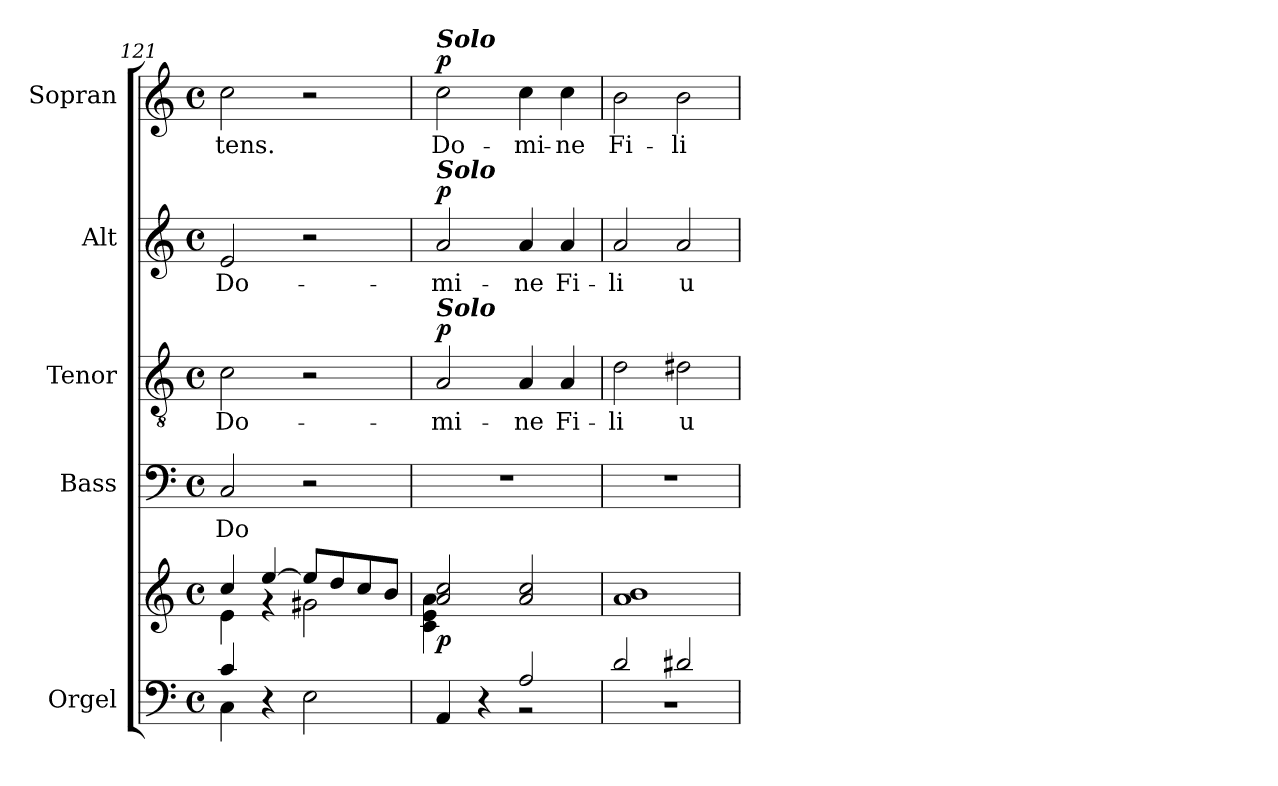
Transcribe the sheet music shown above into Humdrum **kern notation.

**kern	**kern	**dynam	**kern	**text	**kern	**text	**dynam	**kern	**text	**dynam	**kern	**text	**dynam
*part5	*part5	*part5	*part4	*part4	*part3	*part3	*part3	*part2	*part2	*part2	*part1	*part1	*part1
*staff6	*staff5	*staff5/6	*staff4	*staff4	*staff3	*staff3	*staff3	*staff2	*staff2	*staff2	*staff1	*staff1	*staff1
*I"Orgel	*	*	*I"Bass	*	*I"Tenor	*	*	*I"Alt	*	*	*I"Sopran	*	*
*I'Org.	*	*	*I'B.	*	*I'T.	*	*	*I'A.	*	*	*I'S.	*	*
*clefF4	*clefG2	*	*clefF4	*	*clefGv2	*	*	*clefG2	*	*	*clefG2	*	*
*k[]	*k[]	*	*k[]	*	*k[]	*	*	*k[]	*	*	*k[]	*	*
*C:	*C:	*	*C:	*	*C:	*	*	*C:	*	*	*C:	*	*
*M4/4	*M4/4	*	*M4/4	*	*M4/4	*	*	*M4/4	*	*	*M4/4	*	*
*met(c)	*met(c)	*	*met(c)	*	*met(c)	*	*	*met(c)	*	*	*met(c)	*	*
=121	=121	=121	=121	=121	=121	=121	=121	=121	=121	=121	=121	=121	=121
*^	*^	*	*	*	*	*	*	*	*	*	*	*	*
!	!	!	!	!	!	!LO:LY:b	!	!LO:LY:b	!	!	!LO:LY:b	!	!	!LO:LY:b	!
4c/	4C\	4cc/	4e\	.	2C/	Do-	2c\	Do-	.	2e/	Do-	.	2cc\	-tens.	.
2.ryy	4r	[>4ee/	4rg	.	.	.	.	.	.	.	.	.	.	.	.
.	2E\	8ee/L]	2g#X\	.	2r	.	2r	.	.	2r	.	.	2r	.	.
.	.	8dd/	.	.	.	.	.	.	.	.	.	.	.	.	.
.	.	8cc/	.	.	.	.	.	.	.	.	.	.	.	.	.
.	.	8b/J	.	.	.	.	.	.	.	.	.	.	.	.	.
=122	=122	=122	=122	=122	=122	=122	=122	=122	=122	=122	=122	=122	=122	=122	=122
!	!	!	!	!	!	!	!	!	!	!	!	!	!LO:TX:a:Bi:t=Solo	!	!
!	!	!	!	!	!	!	!	!	!	!LO:TX:a:Bi:t=Solo	!	!	!	!	!
!	!	!	!	!	!	!	!LO:TX:a:Bi:t=Solo	!	!	!	!	!	!	!	!
!	!	!	!	!LO:DY:b	!	!	!	!LO:LY:b	!LO:DY:a	!	!LO:LY:b	!LO:DY:a	!	!LO:LY:b	!LO:DY:a
4AA/	2ryy	2a/ 2cc/	4c\ 4e\ 4a\	p	1r	.	2A/	-mi-	p	2a/	-mi-	p	2cc\	Do-	p
4r	.	.	2.ryy	.	.	.	.	.	.	.	.	.	.	.	.
!	!	!	!	!	!	!	!	!LO:LY:b	!	!	!LO:LY:b	!	!	!LO:LY:b	!
2A/	2r	2a/ 2cc/	.	.	.	.	4A/	-ne	.	4a/	-ne	.	4cc\	-mi-	.
!	!	!	!	!	!	!	!	!LO:LY:b	!	!	!LO:LY:b	!	!	!LO:LY:b	!
.	.	.	.	.	.	.	4A/	Fi-	.	4a/	Fi-	.	4cc\	-ne	.
*	*	*v	*v	*	*	*	*	*	*	*	*	*	*	*	*
=123	=123	=123	=123	=123	=123	=123	=123	=123	=123	=123	=123	=123	=123	=123
!	!	!	!	!	!	!	!LO:LY:b	!	!	!LO:LY:b	!	!	!LO:LY:b	!
2d/	1r	1a 1b	.	1r	.	2d\	-li	.	2a/	-li	.	2b\	Fi-	.
!	!	!	!	!	!	!	!LO:LY:b	!	!	!LO:LY:b	!	!	!LO:LY:b	!
2d#X/	.	.	.	.	.	2d#X\	u-	.	2a/	u-	.	2b\	-li	.
*v	*v	*	*	*	*	*	*	*	*	*	*	*	*	*
=	=	=	=	=	=	=	=	=	=	=	=	=	=
*-	*-	*-	*-	*-	*-	*-	*-	*-	*-	*-	*-	*-	*-
